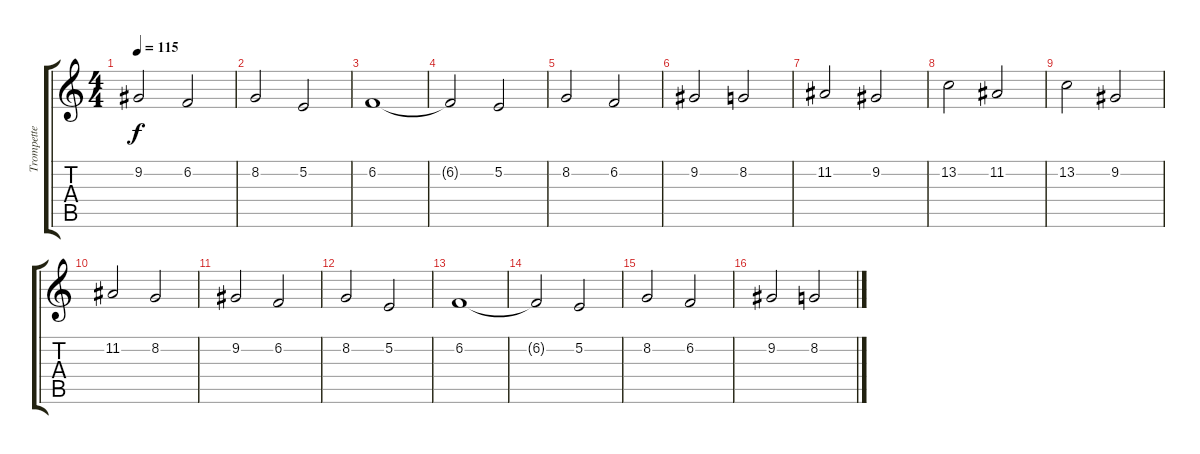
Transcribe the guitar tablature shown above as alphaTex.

\track ("Trompette" "Trompette") {instrument trumpet}
\staff {score tabs}
\tuning (E4 B3 G3 D3 A2 E2) {hide}
\ts (4 4)
\tempo 115
\clef g2
\ks c
9.2.2{dy f} 6.2.2 |
8.2.2 5.2.2 |
6.2.1 |
6.2{t}.2 5.2.2 |
8.2.2 6.2.2 |
9.2.2 8.2.2 |
11.2.2 9.2.2 |
13.2.2 11.2.2 |
13.2.2 9.2.2 |
11.2.2 8.2.2 |
9.2.2 6.2.2 |
8.2.2 5.2.2 |
6.2.1 |
6.2{t}.2 5.2.2 |
8.2.2 6.2.2 |
9.2.2 8.2.2
